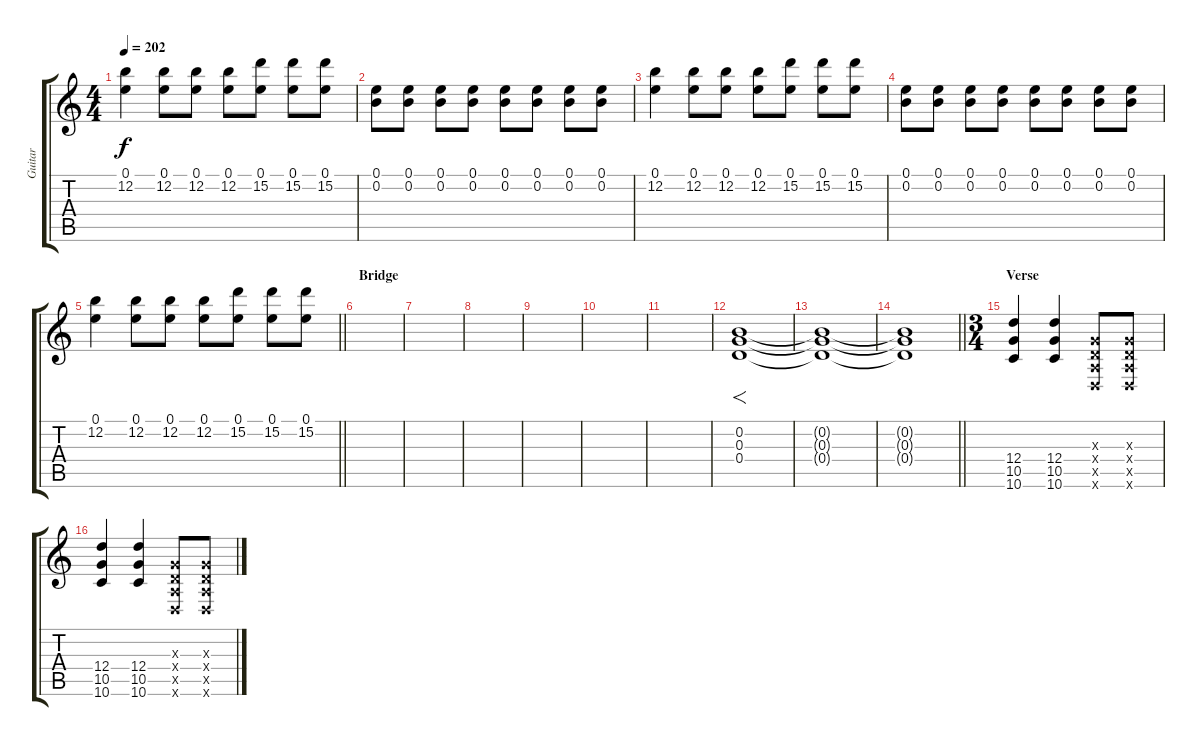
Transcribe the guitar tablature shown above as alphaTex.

\track ("Guitar" "Guitar") {instrument distortionguitar}
\staff {score tabs}
\tuning (E4 B3 G3 D3 A2 D2) {hide}
\ts (4 4)
\tempo 202
\clef g2
\ks c
(0.1 12.2).4{dy f} (0.1 12.2).8 (0.1 12.2).8 (0.1 12.2).8 (0.1 15.2).8 (0.1 15.2).8 (0.1 15.2).8 |
(0.1 0.2).8 (0.1 0.2).8 (0.1 0.2).8 (0.1 0.2).8 (0.1 0.2).8 (0.1 0.2).8 (0.1 0.2).8 (0.1 0.2).8 |
(0.1 12.2).4 (0.1 12.2).8 (0.1 12.2).8 (0.1 12.2).8 (0.1 15.2).8 (0.1 15.2).8 (0.1 15.2).8 |
(0.1 0.2).8 (0.1 0.2).8 (0.1 0.2).8 (0.1 0.2).8 (0.1 0.2).8 (0.1 0.2).8 (0.1 0.2).8 (0.1 0.2).8 |
\barLineRight lightlight
(0.1 12.2).4 (0.1 12.2).8 (0.1 12.2).8 (0.1 12.2).8 (0.1 15.2).8 (0.1 15.2).8 (0.1 15.2).8 |
\section ("" "Bridge")
|
|
|
|
|
|
(0.2 0.3 0.4).1{f} |
(0.2{t} 0.3{t} 0.4{t}).1 |
\barLineRight lightlight
(0.2{t} 0.3{t} 0.4{t}).1 |
\ts (3 4)
\section ("" "Verse")
(12.4 10.5 10.6).4 (12.4 10.5 10.6).4 (0.3{x} 0.4{x} 0.5{x} 0.6{x}).8 (0.3{x} 0.4{x} 0.5{x} 0.6{x}).8 |
(12.4 10.5 10.6).4 (12.4 10.5 10.6).4 (0.3{x} 0.4{x} 0.5{x} 0.6{x}).8 (0.3{x} 0.4{x} 0.5{x} 0.6{x}).8
